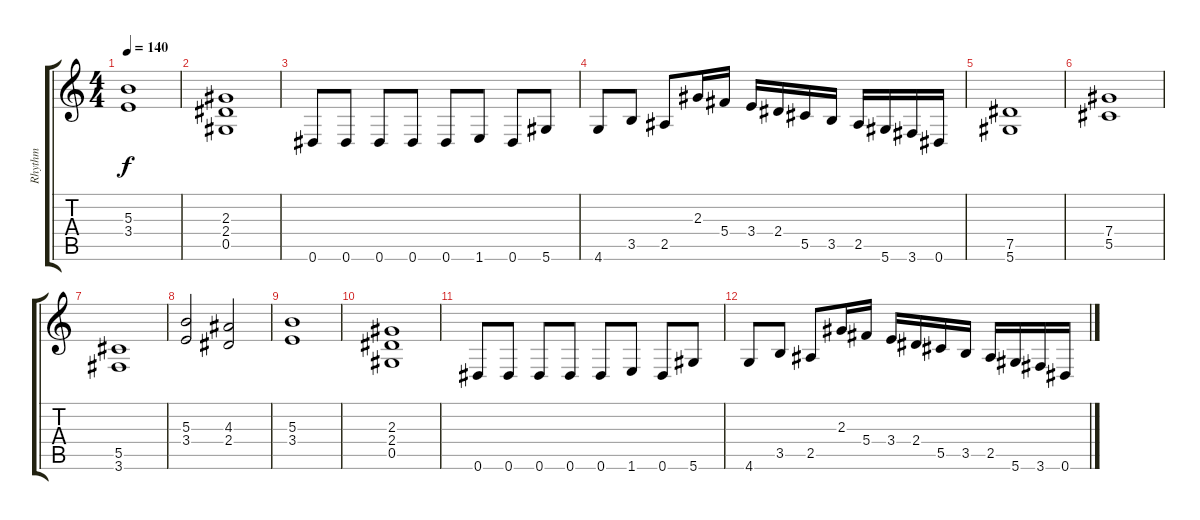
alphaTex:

\track ("Rhythm" "Rhythm") {instrument distortionguitar}
\staff {score tabs}
\tuning (Eb4 Bb3 Gb3 Db3 Ab2 Eb2) {hide}
\ts (4 4)
\tempo 140
\clef g2
\ks c
(5.3 3.4).1{dy f} |
(2.3 2.4 0.5).1 |
0.6.8 0.6.8 0.6.8 0.6.8 0.6.8 1.6.8 0.6.8 5.6.8 |
4.6.8 3.5.8 2.5.8 2.3.16 5.4.16 3.4.16 2.4.16 5.5.16 3.5.16 2.5.16 5.6.16 3.6.16 0.6.16 |
(7.5 5.6).1 |
(7.4 5.5).1 |
(5.5 3.6).1 |
(5.3 3.4).2 (4.3 2.4).2 |
(5.3 3.4).1{volume 0} |
(2.3 2.4 0.5).1 |
0.6.8 0.6.8 0.6.8 0.6.8 0.6.8 1.6.8 0.6.8 5.6.8 |
4.6.8 3.5.8 2.5.8 2.3.16 5.4.16 3.4.16 2.4.16 5.5.16 3.5.16 2.5.16 5.6.16 3.6.16 0.6.16
